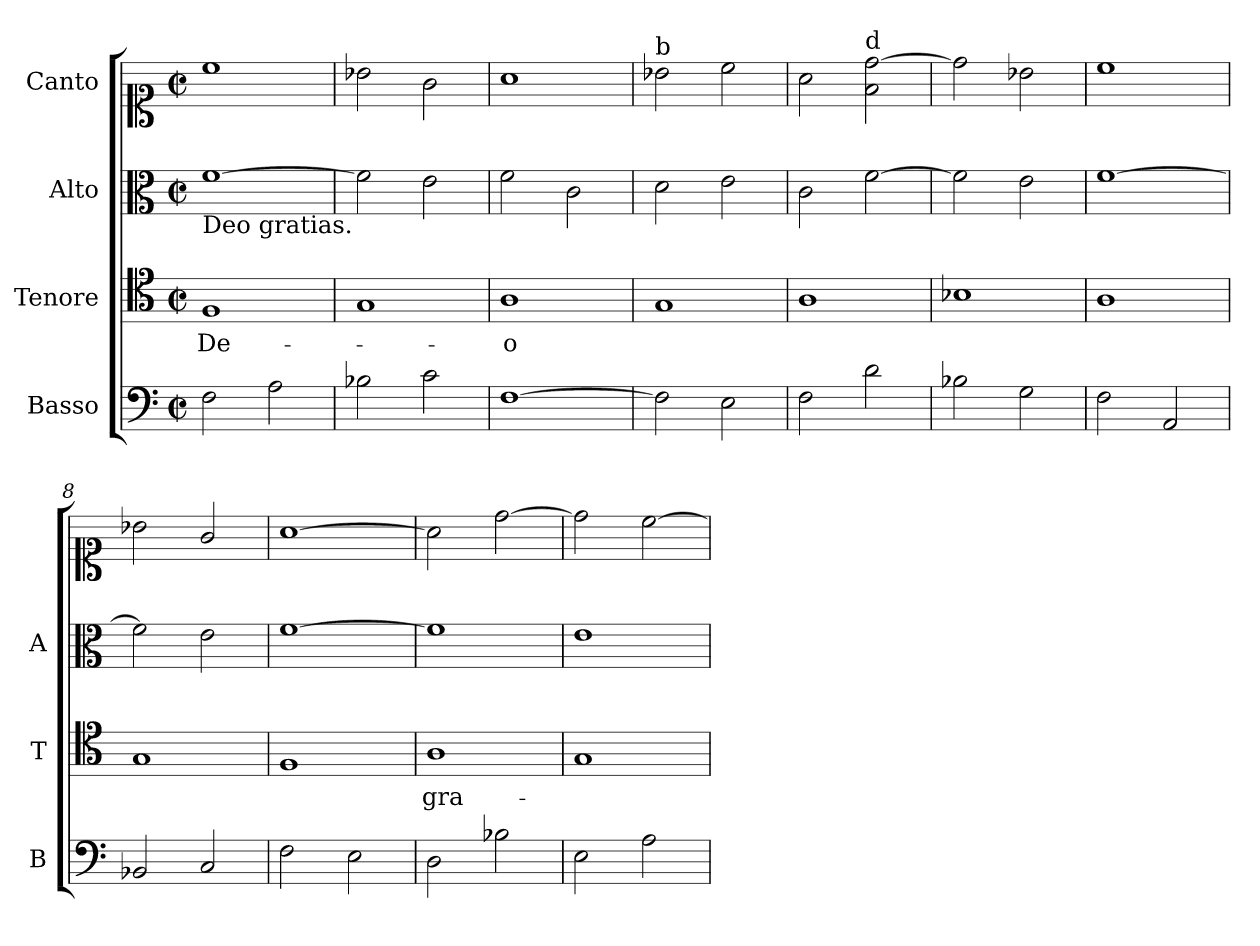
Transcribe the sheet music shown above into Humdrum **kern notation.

**kern	**kern	**text	**kern	**kern
*part4	*part3	*part3	*part2	*part1
*staff4	*staff3	*staff3	*staff2	*staff1
*I"Basso	*I"Tenore	*	*I"Alto	*I"Canto
*I'B	*I'T	*	*I'A	*
*clefF4	*clefC4	*	*clefC3	*clefC1
*M2/2	*M2/2	*	*M2/2	*M2/2
*met(c|)	*met(c|)	*	*met(c|)	*met(c|)
=1	=1	=1	=1	=1
!	!	!	!LO:TX:b:t=Deo gratias.	!
2F\	1F/	De-	[1f\	1cc\
2A\	.	.	.	.
=2	=2	=2	=2	=2
2B-\	1G/	.	2f\]	2b-\
2c\	.	.	2e\	2g\
=3	=3	=3	=3	=3
[1F\	1A\	-o	2f\	1a\
.	.	.	2c\	.
=4	=4	=4	=4	=4
!	!	!	!	!LO:TX:a:t=b
2F\]	1G/	.	2d\	2b-\
2E\	.	.	2e\	2cc\
=5	=5	=5	=5	=5
2F\	1A\	.	2c\	2a\
!	!	!	!	!LO:TX:a:t=d
2d\	.	.	[2f\	2f\ [2dd\
=6	=6	=6	=6	=6
2B-\	1B-\	.	2f\]	2dd\]
2G\	.	.	2e\	2b-\
=7	=7	=7	=7	=7
2F\	1A\	.	[1f\	1cc\
2AA/	.	.	.	.
=8	=8	=8	=8	=8
2BB-/	1G/	.	2f\]	2b-\
2C/	.	.	2e\	2g/
=9	=9	=9	=9	=9
2F\	1F/	.	[1f\	[1a\
2E\	.	.	.	.
=10	=10	=10	=10	=10
2D\	1A\	gra-	1f\]	2a\]
2B-\	.	.	.	[2dd\
=11	=11	=11	=11	=11
2E\	1G/	.	1e\	2dd\]
2A\	.	.	.	[2cc\
=	=	=	=	=
*-	*-	*-	*-	*-
